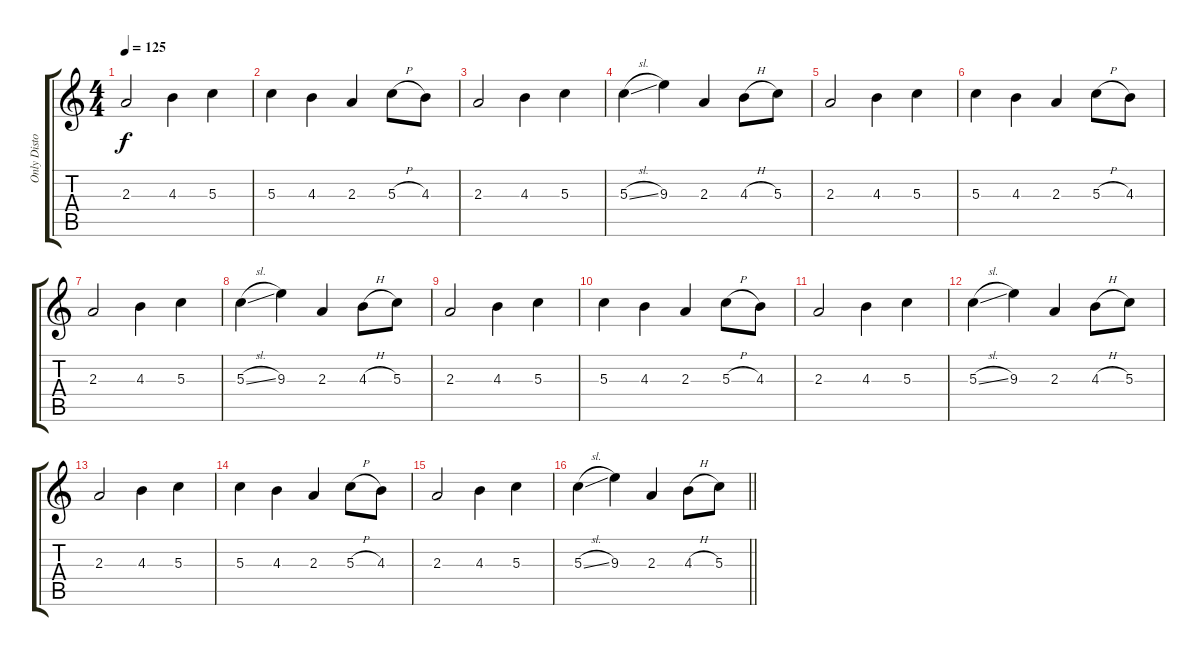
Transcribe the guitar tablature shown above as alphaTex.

\track ("Only Distortion Guitar " "Only Disto") {instrument overdrivenguitar}
\staff {score tabs}
\tuning (E4 B3 G3 D3 A2 E2) {hide}
\ts (4 4)
\tempo 125
\clef g2
\ks c
2.3.2{dy f} 4.3.4 5.3.4 |
5.3.4 4.3.4 2.3.4 5.3{h}.8 4.3.8 |
2.3.2 4.3.4 5.3.4 |
5.3{sl}.4 9.3.4 2.3.4 4.3{h}.8 5.3.8 |
2.3.2 4.3.4 5.3.4 |
5.3.4 4.3.4 2.3.4 5.3{h}.8 4.3.8 |
2.3.2 4.3.4 5.3.4 |
5.3{sl}.4 9.3.4 2.3.4 4.3{h}.8 5.3.8 |
2.3.2 4.3.4 5.3.4 |
5.3.4 4.3.4 2.3.4 5.3{h}.8 4.3.8 |
2.3.2 4.3.4 5.3.4 |
5.3{sl}.4 9.3.4 2.3.4 4.3{h}.8 5.3.8 |
2.3.2 4.3.4 5.3.4 |
5.3.4 4.3.4 2.3.4 5.3{h}.8 4.3.8 |
2.3.2 4.3.4 5.3.4 |
\barLineRight lightlight
5.3{sl}.4 9.3.4 2.3.4 4.3{h}.8 5.3.8
